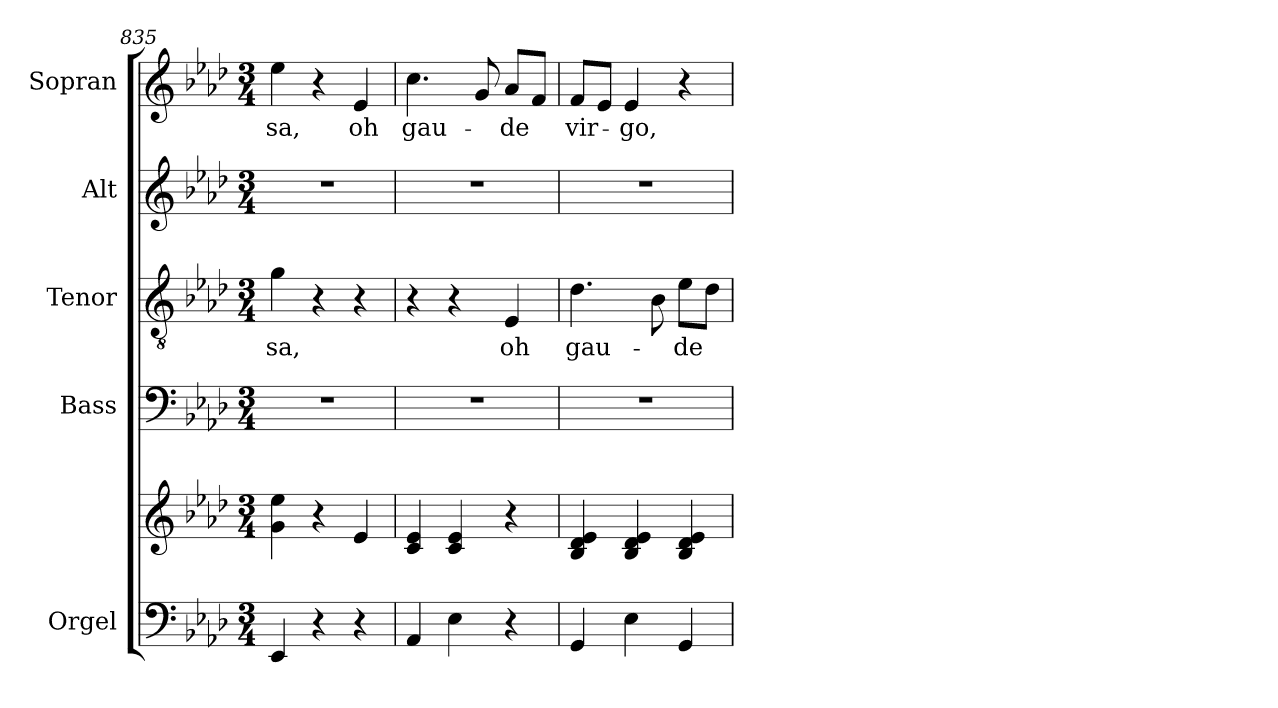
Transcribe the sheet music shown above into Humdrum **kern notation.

**kern	**kern	**kern	**kern	**text	**kern	**kern	**text
*part5	*part5	*part4	*part3	*part3	*part2	*part1	*part1
*staff6	*staff5	*staff4	*staff3	*staff3	*staff2	*staff1	*staff1
*I"Orgel	*	*I"Bass	*I"Tenor	*	*I"Alt	*I"Sopran	*
*I'Org.	*	*I'B.	*I'T.	*	*I'A.	*I'S.	*
*clefF4	*clefG2	*clefF4	*clefGv2	*	*clefG2	*clefG2	*
*k[b-e-a-d-]	*k[b-e-a-d-]	*k[b-e-a-d-]	*k[b-e-a-d-]	*	*k[b-e-a-d-]	*k[b-e-a-d-]	*
*A-:	*A-:	*A-:	*A-:	*	*A-:	*A-:	*
*M3/4	*M3/4	*M3/4	*M3/4	*	*M3/4	*M3/4	*
=835	=835	=835	=835	=835	=835	=835	=835
!	!	!	!	!LO:LY:b	!	!	!LO:LY:b
4EE-/	4g\ 4ee-\	2.r	4g\	-sa,	2.r	4ee-\	-sa,
4r	4r	.	4r	.	.	4r	.
!	!	!	!	!	!	!	!LO:LY:b
4r	4e-/	.	4r	.	.	4e-/	oh
=836	=836	=836	=836	=836	=836	=836	=836
!	!	!	!	!	!	!	!LO:LY:b
4AA-/	4c/ 4e-/	2.r	4r	.	2.r	4.cc\	gau-
4E-\	4c/ 4e-/	.	4r	.	.	.	.
.	.	.	.	.	.	8g/	.
!	!	!	!	!LO:LY:b	!	!	!LO:LY:b
4r	4r	.	4E-/	oh	.	8a-/L	-de
.	.	.	.	.	.	8f/J	.
=837	=837	=837	=837	=837	=837	=837	=837
!	!	!	!	!LO:LY:b	!	!	!LO:LY:b
4GG/	4B-/ 4d-/ 4e-/	2.r	4.d-\	gau-	2.r	8f/L	vir-
.	.	.	.	.	.	8e-/J	.
!	!	!	!	!	!	!	!LO:LY:b
4E-\	4B-/ 4d-/ 4e-/	.	.	.	.	4e-/	-go,
.	.	.	8B-\	.	.	.	.
!	!	!	!	!LO:LY:b	!	!	!
4GG/	4B-/ 4d-/ 4e-/	.	8e-\L	-de	.	4r	.
.	.	.	8d-\J	.	.	.	.
=	=	=	=	=	=	=	=
*-	*-	*-	*-	*-	*-	*-	*-
